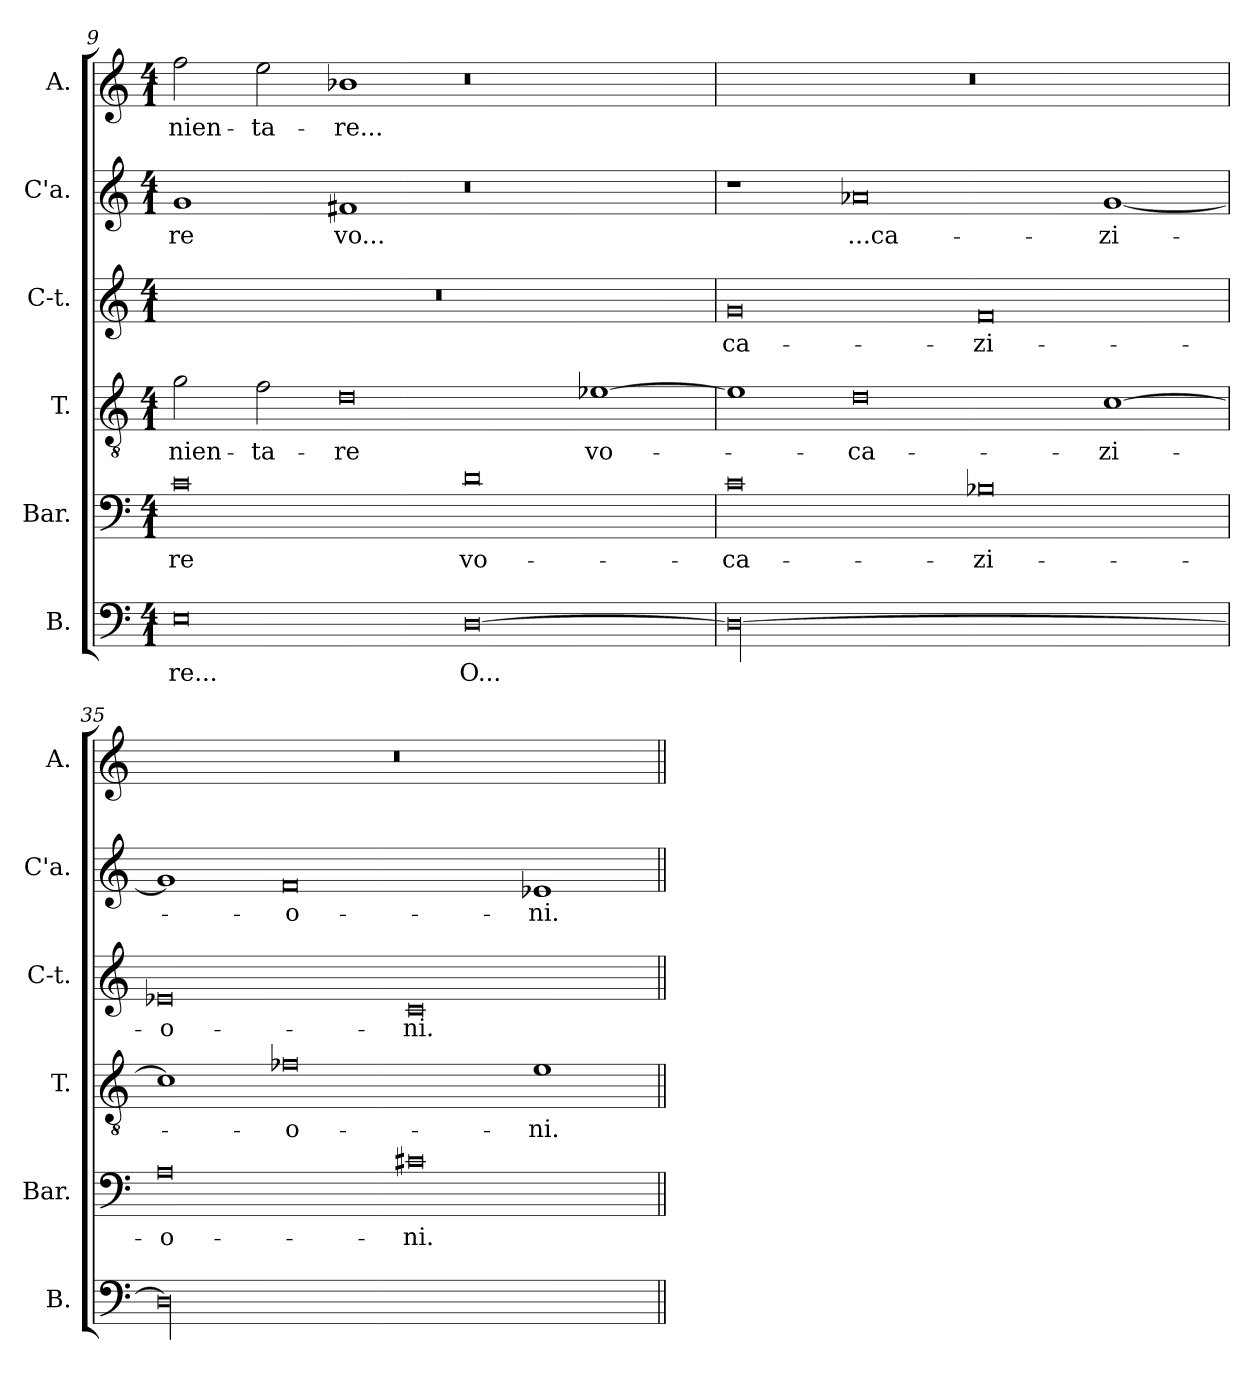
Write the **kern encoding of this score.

**kern	**text	**kern	**text	**kern	**text	**kern	**text	**kern	**text	**kern	**text
*part6	*part6	*part5	*part5	*part4	*part4	*part3	*part3	*part2	*part2	*part1	*part1
*staff6	*staff6	*staff5	*staff5	*staff4	*staff4	*staff3	*staff3	*staff2	*staff2	*staff1	*staff1
*I"B.	*	*I"Bar.	*	*I"T.	*	*I"C-t.	*	*I"C'a.	*	*I"A.	*
*I'B.	*	*I'Bar.	*	*I'T.	*	*I'C-t.	*	*I'C'a.	*	*I'A.	*
*clefF4	*	*clefF4	*	*clefGv2	*	*clefG2	*	*clefG2	*	*clefG2	*
*	*	*	*	*ITrd7c12	*	*	*	*	*	*	*
*k[]	*	*k[]	*	*k[]	*	*k[]	*	*k[]	*	*k[]	*
*C:	*	*C:	*	*C:	*	*C:	*	*C:	*	*C:	*
*M4/1	*	*M4/1	*	*M4/1	*	*M4/1	*	*M4/1	*	*M4/1	*
=9	=9	=9	=9	=9	=9	=9	=9	=9	=9	=9	=9
!	!LO:LY:b:color=#000000	!	!	!	!	!	!	!	!	!	!
!	!	!	!LO:LY:b:color=#000000	!	!	!	!	!	!	!	!
!	!	!	!	!	!LO:LY:b:color=#000000	!LO:N:vis=1	!	!	!	!	!
!	!	!	!	!	!	!	!	!	!LO:LY:b:color=#000000	!	!
!	!	!	!	!	!	!	!	!	!	!	!LO:LY:b:color=#000000
0Ei	-re...	0ci	-re	2Gi\	-nien-	00r	.	1gi	-re	2ffi\	-nien-
!	!	!	!	!	!LO:LY:b:color=#000000	!	!	!	!	!	!
!	!	!	!	!	!	!	!	!	!	!	!LO:LY:b:color=#000000
.	.	.	.	2Fi\	-ta-	.	.	.	.	2eei\	-ta-
!	!	!	!	!	!LO:LY:b:color=#000000	!	!	!	!	!	!
!	!	!	!	!	!	!	!	!	!LO:LY:b:color=#000000	!	!
!	!	!	!	!	!	!	!	!	!	!	!LO:LY:b:color=#000000
.	.	.	.	0Di	-re	.	.	1f#Xi	vo...	1b-i	-re...
!	!LO:LY:b:color=#000000	!	!	!	!	!	!	!	!	!	!
!	!	!	!LO:LY:b:color=#000000	!	!	!	!	!	!	!	!
[0Di	O...	0di	vo-	.	.	.	.	0r	.	0r	.
!	!	!	!	!	!LO:LY:b:color=#000000	!	!	!	!	!	!
.	.	.	.	[1E-Xi	vo-	.	.	.	.	.	.
!!LO:PB:g=z
=34	=34	=34	=34	=34	=34	=34	=34	=34	=34	=34	=34
!	!	!	!LO:LY:b:color=#000000	!	!	!	!	!	!	!	!
!	!	!	!	!	!	!	!LO:LY:b:color=#000000	!	!	!LO:N:vis=1	!
00Di_	.	0ci	-ca-	1E-i]	.	0gi	ca-	1r	.	00r	.
!	!	!	!	!	!LO:LY:b:color=#000000	!	!	!	!	!	!
!	!	!	!	!	!	!	!	!	!LO:LY:b:color=#000000	!	!
.	.	.	.	0Di	-ca-	.	.	0a-Xi	...ca-	.	.
!	!	!	!LO:LY:b:color=#000000	!	!	!	!	!	!	!	!
!	!	!	!	!	!	!	!LO:LY:b:color=#000000	!	!	!	!
.	.	0B-i	-zi-	.	.	0fi	-zi-	.	.	.	.
!	!	!	!	!	!LO:LY:b:color=#000000	!	!	!	!	!	!
!	!	!	!	!	!	!	!	!	!LO:LY:b:color=#000000	!	!
.	.	.	.	[1Ci	-zi-	.	.	[1gi	-zi-	.	.
=35	=35	=35	=35	=35	=35	=35	=35	=35	=35	=35	=35
!	!	!	!LO:LY:b:color=#000000	!	!	!	!	!	!	!	!
!	!	!	!	!	!	!	!LO:LY:b:color=#000000	!	!	!LO:N:vis=1	!
00Di]	.	0Ai	-o-	1Ci]	.	0e-Xi	-o-	1gi]	.	00r	.
!	!	!	!	!	!LO:LY:b:color=#000000	!	!	!	!	!	!
!	!	!	!	!	!	!	!	!	!LO:LY:b:color=#000000	!	!
.	.	.	.	0F-Xi	-o-	.	.	0fi	-o-	.	.
!	!	!	!LO:LY:b:color=#000000	!	!	!	!	!	!	!	!
!	!	!	!	!	!	!	!LO:LY:b:color=#000000	!	!	!	!
.	.	0c#Xi	-ni.	.	.	0ci	-ni.	.	.	.	.
!	!	!	!	!	!LO:LY:b:color=#000000	!	!	!	!	!	!
!	!	!	!	!	!	!	!	!	!LO:LY:b:color=#000000	!	!
.	.	.	.	1Ei	-ni.	.	.	1e-Xi	-ni.	.	.
=||	=||	=||	=||	=||	=||	=||	=||	=||	=||	=||	=||
*-	*-	*-	*-	*-	*-	*-	*-	*-	*-	*-	*-
